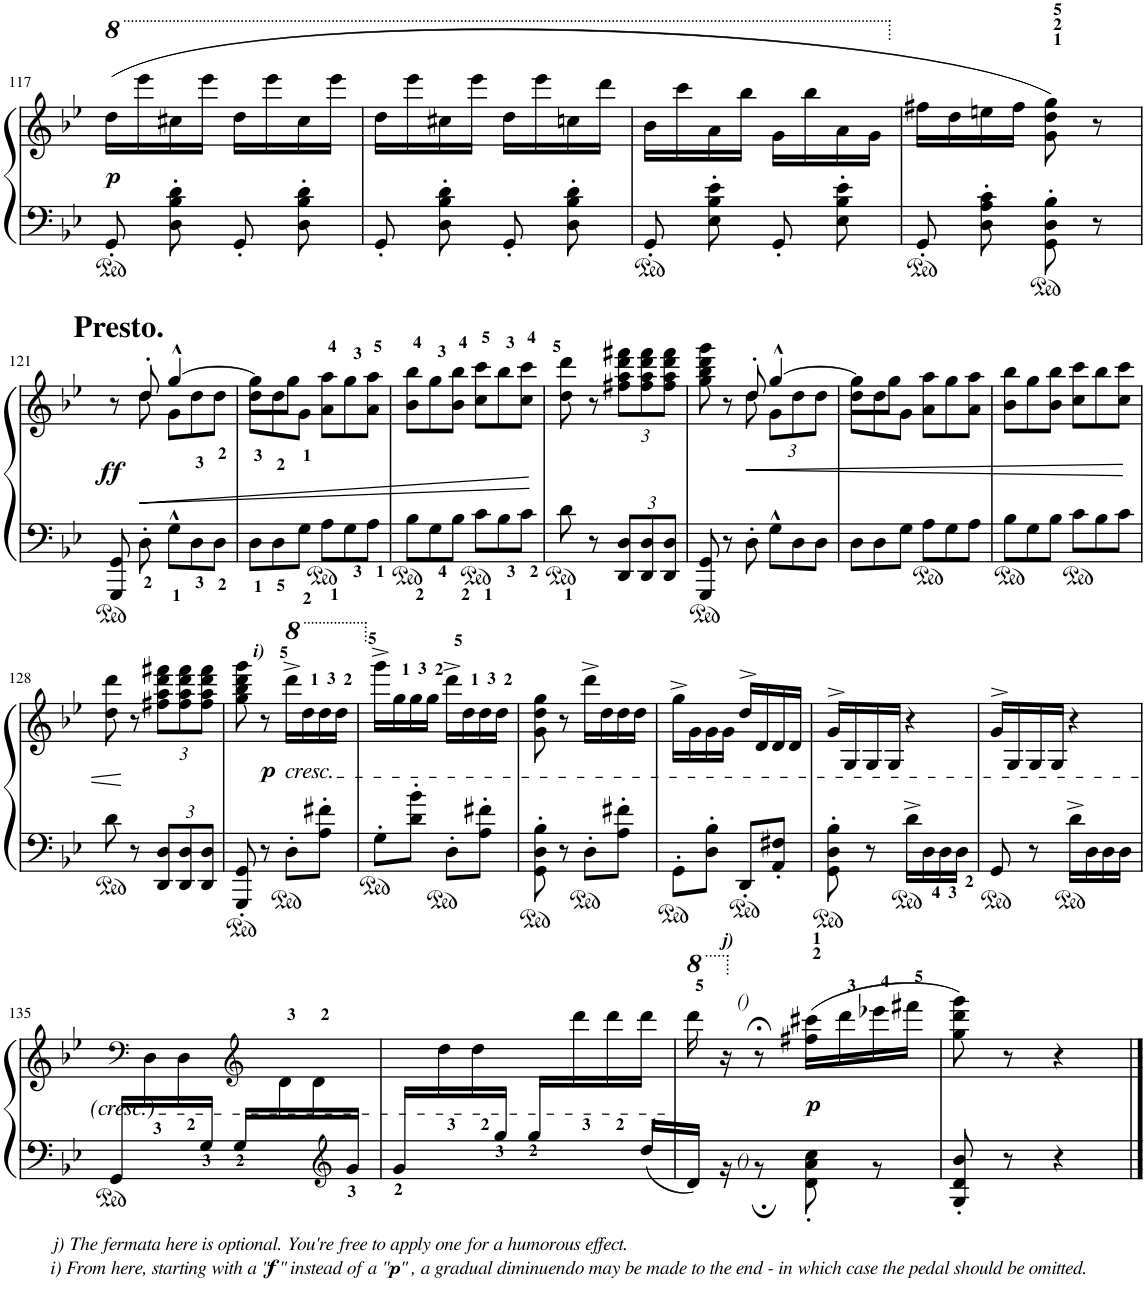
**kern	**kern	**dynam
*part1	*part1	*part1
*staff2	*staff1	*staff1/2
*I"Piano	*	*
*I'Pno.	*	*
!!LO:PB:g=z
*clefF4	*clefG2	*
*k[b-e-]	*k[b-e-]	*
*M2/4	*M2/4	*
*	*8va	*
=117	=117	=117
!	!	!LO:DY:b
8GG'/	(16ddd\LL	p
.	16eeee-\	.
8D\' 8B-\' 8d\'	16ccc#X\	.
.	16eeee-\JJ	.
8GG'/	16ddd\LL	.
.	16eeee-\	.
8D\' 8B-\' 8d\'	16ccc#\	.
.	16eeee-\JJ	.
=118	=118	=118
8GG'/	16ddd\LL	.
.	16eeee-\	.
8D\' 8B-\' 8d\'	16ccc#X\	.
.	16eeee-\JJ	.
8GG'/	16ddd\LL	.
.	16eeee-\	.
8D\' 8B-\' 8d\'	16cccn\	.
.	16dddd\JJ	.
=119	=119	=119
8GG'/	16bb-\LL	.
.	16cccc\	.
8E-\' 8B-\' 8e-\'	16aa\	.
.	16bbb-\JJ	.
8GG'/	16gg\LL	.
.	16bbb-\	.
8E-\' 8B-\' 8e-\'	16aa\	.
.	16gg\JJ	.
=120	=120	=120
*	*X8va	*
8GG'/	16ff#X\LL	.
.	16dd\	.
8D\' 8A\' 8c\'	16een\	.
.	16ff#\JJ	.
8GG\' 8D\' 8B-\'	8g\ 8dd\ 8gg\)	.
8r	8r	.
!!LO:LB:g=z
=121	=121	=121
*	*^	*
!	!	!	!LO:DY:b
8GGG/ 8GG/	8r	8ryy	ff
!	!LO:TX:a:B:t=Presto.	!	!
!	!	!	!LO:HP:b
8D'\	8dd'/	8dd\	<
*Xtuplet	*Xtuplet	*	*
12G^^\L	12g\L	[4gg^^/	.
12D\	12dd\	.	.
12D\J	12dd\J	.	.
=122	=122	=122	=122
12D\L	12dd\L	8gg\L]	.
12D\	12dd\	.	.
.	.	8gg\J	.
12G\J	12g\J	.	.
12A\L	12a\ 12aa\L	4ryy	.
12G\	12gg\	.	.
12A\J	12a\ 12aa\J	.	.
*	*v	*v	*
=123	=123	=123
12B-\L	12b-\ 12bb-\L	.
12G\	12gg\	.
12B-\J	12b-\ 12bb-\J	.
12c\L	12cc\ 12ccc\L	.
12B-\	12bb-\	.
12c\J	12cc\ 12ccc\J	.
.	.	[
=124	=124	=124
8d\	8dd\ 8ddd\	.
8r	8r	.
*tuplet	*	*
*Xbrackettup	*tuplet	*
*	*Xbrackettup	*
12DD/ 12D/L	12ff#X\ 12aa\ 12ddd\ 12fff#X\L	.
12DD/ 12D/	12ff#\ 12aa\ 12ddd\ 12fff#\	.
12DD/ 12D/J	12ff#\ 12aa\ 12ddd\ 12fff#\J	.
=125	=125	=125
*Xtuplet	*Xtuplet	*
*	*^	*
12GGG/ 12GG/	12gg\ 12bb-\ 12ddd\ 12ggg\	12ryy	.
12r	12r	12ryy	.
!	!	!	!LO:HP:b
12D'\	12dd'/	12dd\	<
*	*tuplet	*	*
12G^^\L	12g\L	[4gg^^/	.
12D\	12dd\	.	.
12D\J	12dd\J	.	.
=126	=126	=126	=126
*	*Xtuplet	*	*
12D\L	12dd\L	8gg\L]	.
12D\	12dd\	.	.
.	.	8gg\J	.
12G\J	12g\J	.	.
12A\L	12a\ 12aa\L	4ryy	.
12G\	12gg\	.	.
12A\J	12a\ 12aa\J	.	.
*	*v	*v	*
=127	=127	=127
12B-\L	12b-\ 12bb-\L	.
12G\	12gg\	.
12B-\J	12b-\ 12bb-\J	.
12c\L	12cc\ 12ccc\L	.
12B-\	12bb-\	.
12c\J	12cc\ 12ccc\J	.
!!LO:LB:g=z
=128	=128	=128
8d\	8dd\ 8ddd\	.
8r	8r	[
*tuplet	*tuplet	*
12DD/ 12D/L	12ff#X\ 12aa\ 12ddd\ 12fff#X\L	.
12DD/ 12D/	12ff#\ 12aa\ 12ddd\ 12fff#\	.
12DD/ 12D/J	12ff#\ 12aa\ 12ddd\ 12fff#\J	.
=129	=129	=129
8GGG/' 8GG/'	8gg\ 8bb-\ 8ddd\ 8ggg\	.
8r	8r	.
*	*8va	*
!	!LO:TX:a:Bi:t=i)	!
!	!LO:TX:b:i:t=cresc.	!
!	!	!LO:DY:b
8D'\L	16dddd^\LL	p
.	16ddd\	.
8A\' 8f#X\'J	16ddd\	.
.	16ddd\JJ	.
=130	=130	=130
*	*X8va	*
8G'\L	16ggg^\LL	.
.	16gg\	.
8d\' 8b-\'J	16gg\	.
.	16gg\JJ	.
8D'\L	16ddd^\LL	.
.	16dd\	.
8A\' 8f#X\'J	16dd\	.
.	16dd\JJ	.
=131	=131	=131
8GG\' 8D\' 8B-\'	8g\ 8dd\ 8gg\	.
8r	8r	.
8D'\L	16ddd^\LL	.
.	16dd\	.
8A\' 8f#X\'J	16dd\	.
.	16dd\JJ	.
=132	=132	=132
8GG'\L	16gg^\LL	.
.	16g\	.
8D\' 8B-\'J	16g\	.
.	16g\JJ	.
8DD'/L	16dd^>/LL	.
.	16d/	.
8AA/' 8F#X/'J	16d/	.
.	16d/JJ	.
=133	=133	=133
8GG\' 8D\' 8B-\'	16g^>/LL	.
.	16G/	.
8r	16G/	.
.	16G/JJ	.
16d^\LL	4r	.
16D\	.	.
16D\	.	.
16D\JJ	.	.
=134	=134	=134
8GG/	16g^>/LL	.
.	16G/	.
8r	16G/	.
.	16G/JJ	.
16d^\LL	4r	.
16D\	.	.
16D\	.	.
16D\JJ	.	.
!!LO:LB:g=z
=135	=135	=135
*^	*^	*
!LO:TX:b:i:t=j) The fermata here is optional. You're free to apply one for a humorous effect.	!	!	!	!
!LO:TX:b:i:t=i) From here, starting with a "	!	!	!	!
!LO:TX:b:t=" instead of a "	!	!	!	!
!LO:TX:b:t=" , a gradual diminuendo may be made to the end - in which case the pedal should be omitted.	!	!	!	!
4ryy	16GG/LL	16ryy	16ryy	.
*	*	*clefF4	*	*
.	8ryy	16ryy	16D\	.
.	.	8ryy	16D\	.
.	16G/JJ	.	16ryy	.
*	*	*clefG2	*	*
16G/LL	16ryy	16ryy	4ryy	.
8ryy	16ryy	16d\	.	.
.	16ryy	16d\	.	.
*clefG2	*	*	*	*
16g/JJ	16ryy	16ryy	.	.
=136	=136	=136	=136	=136
16g/LL	4ryy	2ryy	16ryy	.
8ryy	.	.	16dd\	.
.	.	.	16dd\	.
16gg/JJ	.	.	8ryy	.
16gg/LL	8ryy	.	.	.
8.ryy	.	.	16ddd\	.
.	16ryy	.	16ddd\	.
.	16dd/LL	.	16ddd\JJ	.
*	*	*v	*v	*
=137	=137	=137	=137
*	*	*8va	*
2ryy	16d/JJ	16dddd\	.
*	*	*X8va	*
.	16r	16r	.
!	!	!LO:TX:a:Bi:t=j)	!
.	8r;	8r;<	.
!	!	!	!LO:DY:b
.	8d\' 8a\' 8cc\'	(16ff#X\ 16ccc#X\LL	p
.	.	16ddd\	.
.	8r	16eee-X\	.
.	.	16fff#X\JJ	.
*v	*v	*	*
=138	=138	=138
8G/' 8d/' 8b-/'	8gg\ 8ddd\ 8ggg\)	.
8r	8r	.
4r	4r	.
==	==	==
*-	*-	*-
